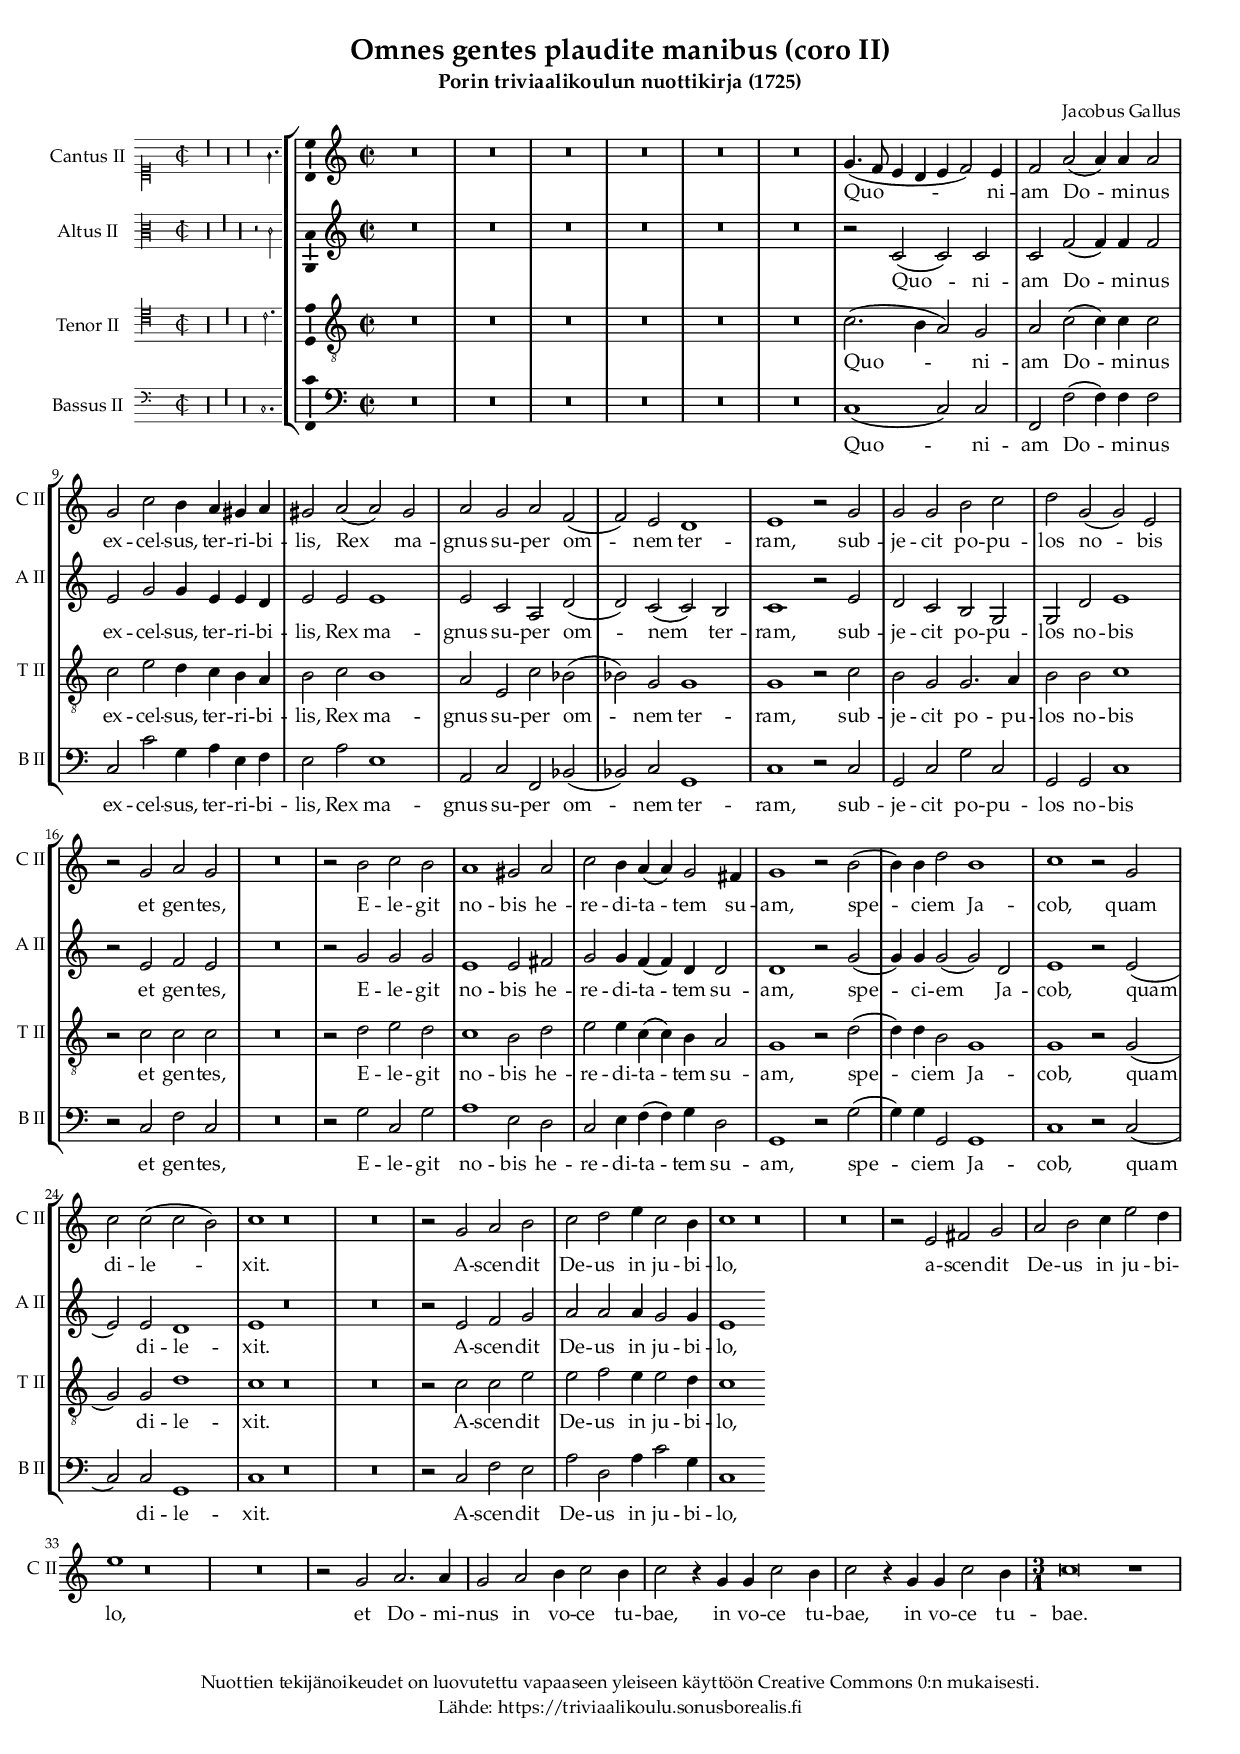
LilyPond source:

\version "2.20.0"
\include "suomi.ly"


\include "../omnes-gentes-plaudite-manibus.global.ily"
stanzaOneLyricsChoirOne = \lyricmode {
    Om -- nes gen -- tes plau -- di -- te ma -- ni -- bus,
    ju -- bi -- la -- te De -- o in vo -- ce ex -- sul -- ta -- ti -- o -- nis.
    Sub -- je -- cit po -- pu -- los no -- bis
    et gen -- tes, et gen -- tes sub pe -- di -- bus nos -- tris.
    Spe -- ci -- em Ja -- cob, quam di -- le -- xit.
    A -- scen -- dit De -- us in ju -- bi -- lo,
    a -- scen -- dit De -- us in ju -- bi -- lo,
    et Do -- mi -- nus in vo -- ce tu -- bae, in vo -- ce tu -- bae, in vo -- ce tu -- bae, tu -- bae.

    Psal -- li -- te, psal -- li -- te, psal -- li -- te De -- o, no -- stro, psal -- li -- te.
    Al -- le -- lu -- ja, al -- le -- lu -- ja, al -- le -- lu -- ja, al -- le -- lu -- ja.
}

stanzaOneLyricsChoirTwo = \lyricmode {
    Quo -- ni -- am Do -- mi -- nus ex -- cel -- sus, ter -- ri -- bi -- lis,
    Rex ma -- gnus su -- per om -- nem ter -- ram,
    sub -- je -- cit po -- pu -- los no -- bis
    et gen -- tes, E -- le -- git no -- bis he -- re -- di -- ta -- tem su -- am,
    spe -- ci -- em Ja -- cob, quam di -- le -- xit.
    A -- scen -- dit De -- us in ju -- bi -- lo,
    a -- scen -- dit De -- us in ju -- bi -- lo,
    et Do -- mi -- nus in vo -- ce tu -- bae, in vo -- ce tu -- bae, in vo -- ce tu -- bae.

    Psal -- li -- te, psal -- li -- te, psal -- li -- te re -- gi no -- stro, psal -- li -- te.
    Al -- le -- lu -- ja, al -- le -- lu -- ja, al -- le -- lu -- ja, al -- le -- lu -- ja.
}


% Second choir

SopranoTwoMusic = \relative c'' {
	\set Staff.instrumentName = #"Cantus II"
	\set Staff.shortInstrumentName = "C II"

	\incipit {
		\clef "mensural-c1" \globalkey \globaltime
		h'\longa\rest
		r\longa
		h'\longa\rest
		g'4.
	}

	\repeat unfold 12 { R1 | }
	g4.( f8 e4 d e f2) e4 | f2 a2( | a4) a a2 |
	g c | h4 a gis a | gis2 a( | a) gis | a g | a f( | f) e | d1 | e1 |
	r2 g | g g | h c | d g,( | g) e | r g | a g | R1 | R |
	r2 h | c h |
	% 123
	a1 | gis2 a | c h4 a( | a) g2 fis4 | g1 | r2 h( | h4) h d2 | h1 | c |
	r2 g | c c( | c h) | c1 | R1 | R | R | r2 g | a h | c d | e4 c2 h4 | c1 |
	% 124
	R | R | R |
	r2 e, | fis g | a h | c4 e2 d4 | e1 | R | R | R |
	r2 g, | a2. a4 | g2 a | h4 c2 h4 | c2 r4 g | g c2 h4 | c2 r4 g | g c2 h4 |

	\time 3/1
    \set Score.tempoHideNote = ##t
    \tempo 2 = 240
	c\breve r1 |
}

AltoTwoMusic = \relative c' {
	\set Staff.instrumentName = #"Altus II"
	\set Staff.shortInstrumentName = "A II"

	\incipit {
		\clef "mensural-c3" \globalkey \globaltime
		r\longa
		e'\longa\rest
		r\longa
		r2 c'2
	}

	\repeat unfold 12 { R1 | }
	r2 c2( | c) c | c f2( | f4) f f2 |
	e g | g4 e e d | e2 e | e1 | e2 c | a d( | d) c( | c) h | c1 |
	r2 e | d c | h g | g d' | e1 | r2 e | f e| R1 | R |
	r2 g | g g |
	% 123
	e1 | e2 fis | g g4 f( | f) d d2 | d1 |
	r2 g( | g4) g g2( | g) d | e1 |
	r2 e( | e) e | d1 | e1 | R1 | R | R |
	r2 e | f g | a a | a4 g2 g4 | e1 |
}

TenoreTwoMusic = \relative c' {
	\set Staff.instrumentName = #"Tenor II"
	\set Staff.shortInstrumentName = "T II"

	\incipit {
		\clef "mensural-c4" \globalkey \globaltime
		r\longa
		c'\longa\rest
		r\longa
		c'2.
	}

	\clef "treble_8"
	\repeat unfold 12 { R1 | }
	c2.( h4 | a2) g | a c2( | c4) c c2 |
	c e | d4 c h a | h2 c | h1 | a2 e | c' b( | b) g | g1 | g |
	r2 c | h g | g2. a4 | h2 h | c1 | r2 c | c c | R1 | R |
	r2 d | e d |
	% 123
	c1 | h2 d | e e4 c( | c) h a2 | g1 |
	r2 d'( | d4) d h2 | g1 | g |
	r2 g( | g) g | d'1 | c | R1 | R | R |
	r2 c | c e | e f | e4 e2 d4 | c1 |
}


BassTwoMusic = \relative c {
	\set Staff.instrumentName = #"Bassus II"
	\set Staff.shortInstrumentName = "B II"

	\incipit {
		\clef "mensural-f" \globalkey \globaltime
		r\longa
		f\longa\rest
		r\longa
		c1.
	}

	\clef bass
	\repeat unfold 12 { R1 | }
	c1( | c2) c | f, f'( | f4) f f2 |
	c c' | g4 a e f | e2 a | e1 |
	a,2 c | f, b( | b) c | g1 | c |
	r2 c | g c | g' c, | g g | c1 | r2 c | f c | R1 | R |
	r2 g' | c, g' |
	% 123
	a1 | e2 d | c e4 f( | f) g d2 | g,1 |
	r2 g'( | g4) g g,2 | g1 | c |
	r2 c( | c) c | g1 | c | R1 | R | R |
	r2 c | f e | a d, | a'4 c2 g4 | c,1 |
}


\include "omnes-gentes-plaudite-manibus.header.ily"

\header {
  title = "Omnes gentes plaudite manibus (coro II)"
}

\score {
  \new StaffGroup = choirTwoStaff <<
    \new Staff <<
      \new Voice = "SopranoTwo" {
		\global
        \SopranoTwoMusic
      }
     \new Lyrics \lyricsto "SopranoTwo" {
       \stanzaOneLyricsChoirTwo
     }
    >>
    \new Staff <<
      \new Voice = "AltoTwo" {
        \global
        \AltoTwoMusic
      }
     \new Lyrics \lyricsto "AltoTwo" {
       \stanzaOneLyricsChoirTwo
     }
    >>
    \new Staff <<
      \new Voice = "TenoreTwo" {
        \global
        \TenoreTwoMusic
      }
      \new Lyrics \lyricsto "TenoreTwo" {
       \stanzaOneLyricsChoirTwo
      }
    >>
    \new Staff <<
      \new Voice = "BassTwo" {
        \global
        \BassTwoMusic
      }
      \new Lyrics \lyricsto "BassTwo" {
       \stanzaOneLyricsChoirTwo
      }
    >>
  >>

  \midi {
    \globaltempo
  }
  \layout {
    \context {
      \Staff
      \consists "Ambitus_engraver"
		
    }
    indent = 4\cm
    incipit-width = 2.5\cm
    \context {
     \Score
     \override VerticalAxisGroup.remove-first = ##t
    }
  }
}
